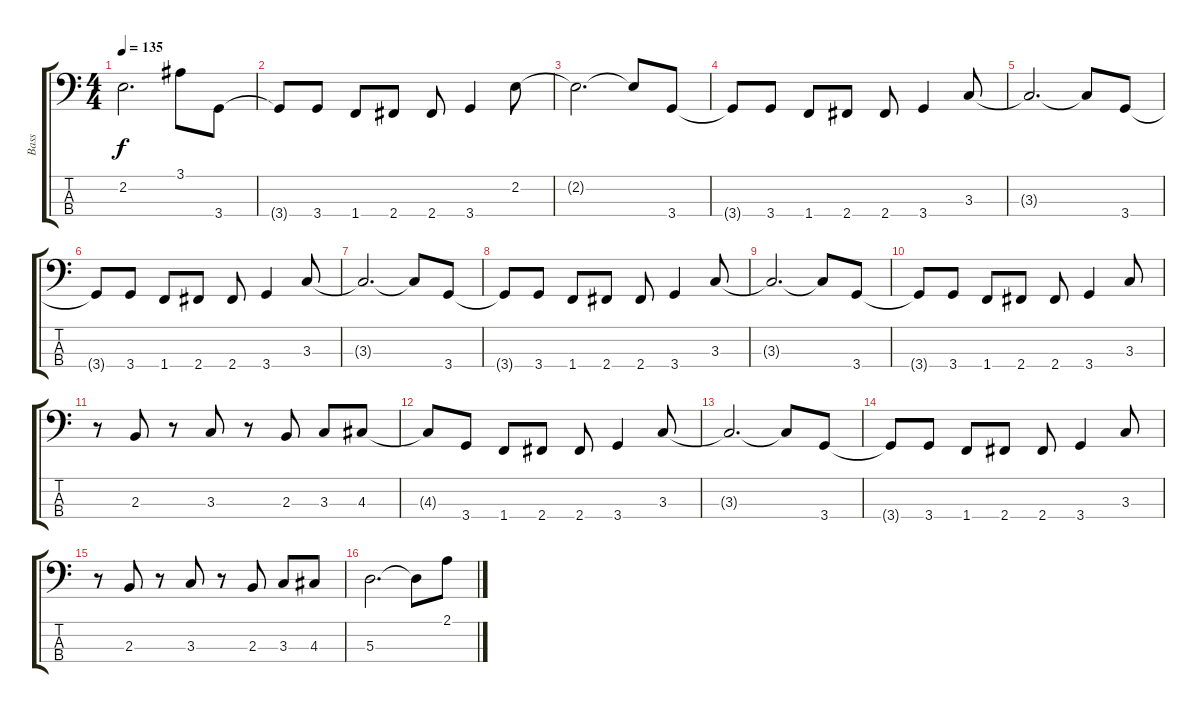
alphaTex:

\track ("Bass" "Bass") {instrument electricbassfinger}
\staff {score tabs}
\tuning (G2 D2 A1 E1) {hide}
\ts (4 4)
\tempo 135
\clef f4
\ks c
2.2.2{d dy f} 3.1.8 3.4.8 |
3.4{t}.8 3.4.8 1.4.8 2.4.8 2.4.8 3.4.4 2.2.8 |
2.2{t}.2{d} 2.2{t}.8 3.4.8 |
3.4{t}.8 3.4.8 1.4.8 2.4.8 2.4.8 3.4.4 3.3.8 |
3.3{t}.2{d} 3.3{t}.8 3.4.8 |
3.4{t}.8 3.4.8 1.4.8 2.4.8 2.4.8 3.4.4 3.3.8 |
3.3{t}.2{d} 3.3{t}.8 3.4.8 |
3.4{t}.8 3.4.8 1.4.8 2.4.8 2.4.8 3.4.4 3.3.8 |
3.3{t}.2{d} 3.3{t}.8 3.4.8 |
3.4{t}.8 3.4.8 1.4.8 2.4.8 2.4.8 3.4.4 3.3.8 |
r.8 2.3.8 r.8 3.3.8 r.8 2.3.8 3.3.8 4.3.8 |
4.3{t}.8 3.4.8 1.4.8 2.4.8 2.4.8 3.4.4 3.3.8 |
3.3{t}.2{d} 3.3{t}.8 3.4.8 |
3.4{t}.8 3.4.8 1.4.8 2.4.8 2.4.8 3.4.4 3.3.8 |
r.8 2.3.8 r.8 3.3.8 r.8 2.3.8 3.3.8 4.3.8 |
5.3.2{d} 5.3{t}.8 2.1.8
